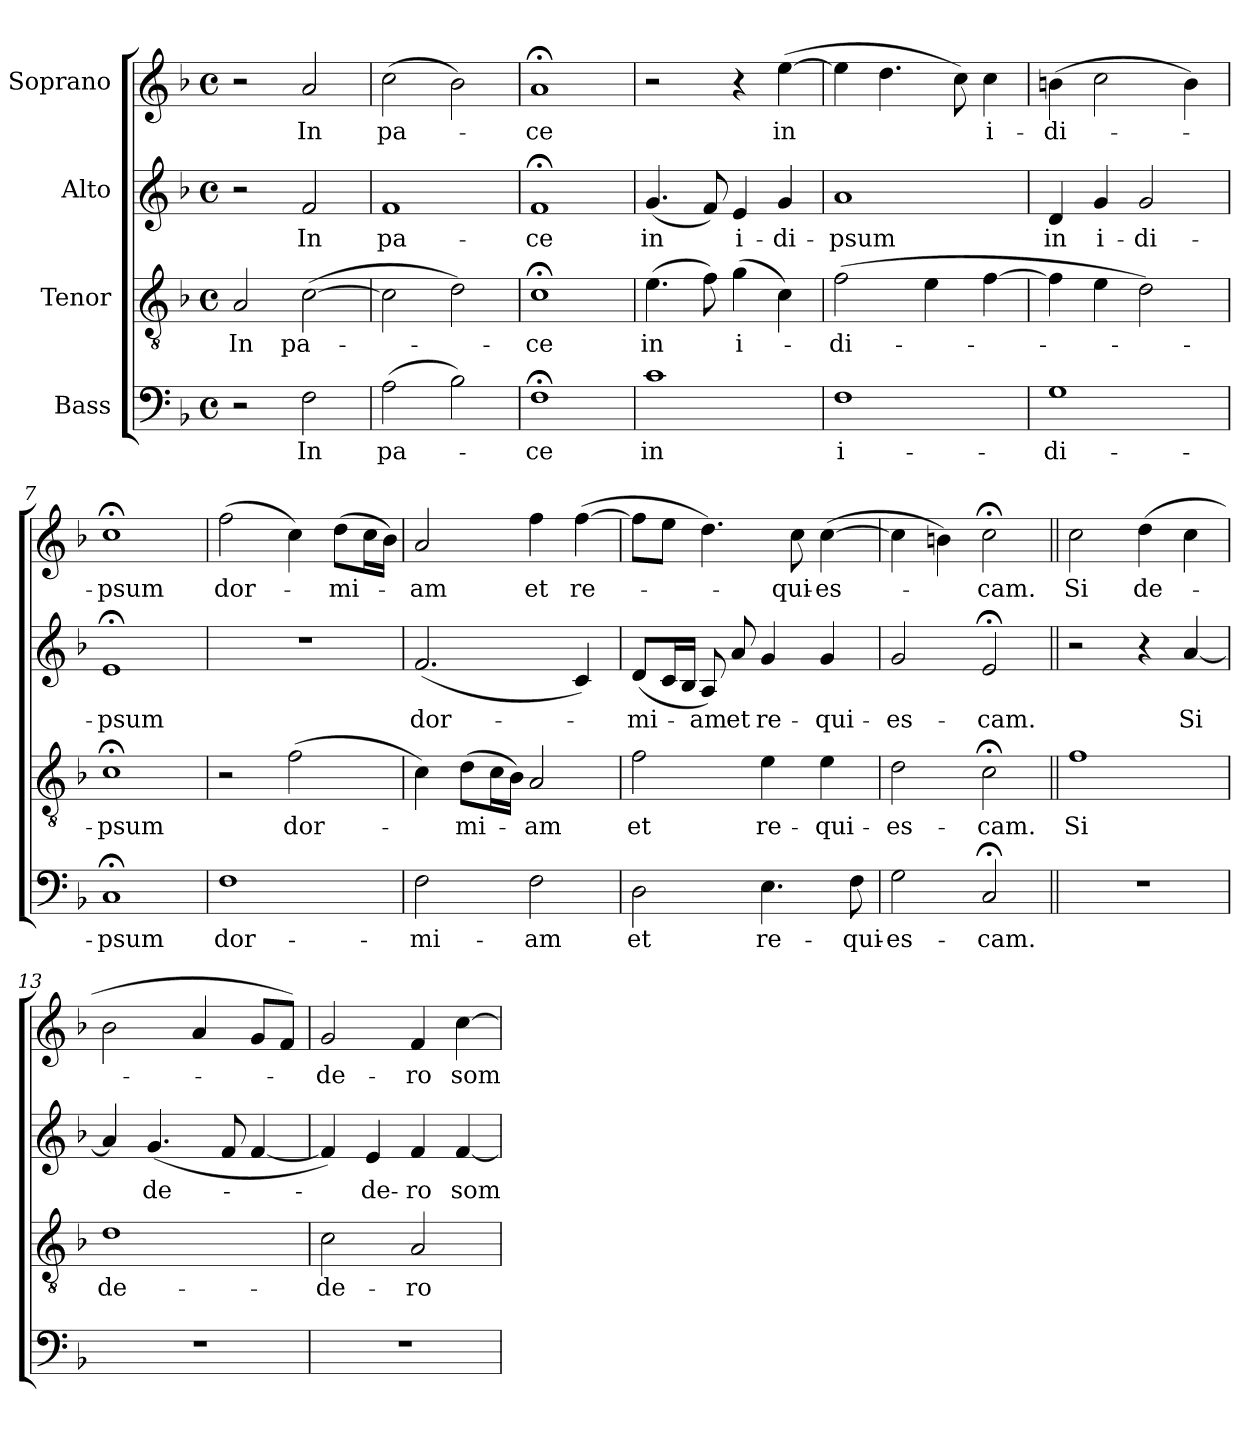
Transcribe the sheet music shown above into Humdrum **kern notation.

**kern	**text	**kern	**text	**kern	**text	**kern	**text
*part4	*part4	*part3	*part3	*part2	*part2	*part1	*part1
*staff4	*staff4	*staff3	*staff3	*staff2	*staff2	*staff1	*staff1
*I"Bass	*	*I"Tenor	*	*I"Alto	*	*I"Soprano	*
*clefF4	*	*clefGv2	*	*clefG2	*	*clefG2	*
*k[b-]	*	*k[b-]	*	*k[b-]	*	*k[b-]	*
*F:	*	*F:	*	*F:	*	*F:	*
*M4/4	*	*M4/4	*	*M4/4	*	*M4/4	*
*met(c)	*	*met(c)	*	*met(c)	*	*met(c)	*
=1	=1	=1	=1	=1	=1	=1	=1
2r	.	2A/	In	2r	.	2r	.
2F\	In	([2c\	pa-	2f/	In	2a/	In
=2	=2	=2	=2	=2	=2	=2	=2
(2A\	pa-	2c\]	.	1f	pa-	(2cc\	pa-
2B-\)	.	2d\)	.	.	.	2b-\)	.
=3	=3	=3	=3	=3	=3	=3	=3
1F;<	-ce	1c;<	-ce	1f;<	-ce	1a;<	-ce
=4	=4	=4	=4	=4	=4	=4	=4
1c	in	(4.e\	in	(4.g/	in	2r	.
.	.	8f\)	.	8f/)	.	.	.
.	.	(4g\	i-	4e/	i-	4r	.
.	.	4c\)	.	4g/	-di-	([4ee\	in
=5	=5	=5	=5	=5	=5	=5	=5
1F	i-	(2f\	-di-	1a	-psum	4ee\]	.
.	.	.	.	.	.	4.dd\	.
.	.	4e\	.	.	.	.	.
.	.	.	.	.	.	8cc\)	.
.	.	[4f\	.	.	.	4cc\	i-
=6	=6	=6	=6	=6	=6	=6	=6
1G	-di-	4f\]	.	4d/	in	(4bn\	-di-
.	.	4e\	.	4g/	i-	2cc\	.
.	.	2d\)	.	2g/	-di-	.	.
.	.	.	.	.	.	4b\)	.
!!LO:LB:g=z
=7	=7	=7	=7	=7	=7	=7	=7
1C;<	-psum	1c;<	-psum	1e;<	-psum	1cc;<	-psum
=8	=8	=8	=8	=8	=8	=8	=8
1F	dor-	2r	.	1r	.	(2ff\	dor-
.	.	(2f\	dor-	.	.	4cc\)	.
.	.	.	.	.	.	(8dd\L	-mi-
.	.	.	.	.	.	16cc\L	.
.	.	.	.	.	.	16b-\JJ)	.
=9	=9	=9	=9	=9	=9	=9	=9
2F\	-mi-	4c\)	.	(2.f/	dor-	2a/	-am
.	.	(8d\L	-mi-	.	.	.	.
.	.	16c\L	.	.	.	.	.
.	.	16B-\JJ)	.	.	.	.	.
2F\	-am	2A/	-am	.	.	4ff\	et
.	.	.	.	4c/)	.	([4ff\	re-
=10	=10	=10	=10	=10	=10	=10	=10
2D\	et	2f\	et	(8d/L	-mi-	8ff\L]	.
.	.	.	.	16c/L	.	8ee\J	.
.	.	.	.	16B-/JJ	.	.	.
.	.	.	.	8A/)	-am	4.dd\)	.
.	.	.	.	8a/	et	.	.
4.E\	re-	4e\	re-	4g/	re-	.	.
.	.	.	.	.	.	8cc\	-qui-
.	.	4e\	-qui-	4g/	-qui-	([4cc\	-es-
8F\	-qui-	.	.	.	.	.	.
=11	=11	=11	=11	=11	=11	=11	=11
2G\	-es-	2d\	-es-	2g/	-es-	4cc\]	.
.	.	.	.	.	.	4bn\)	.
2C;</	-cam.	2c;<\	-cam.	2e;</	-cam.	2cc;<\	-cam.
!!LO:PB:g=z
=12||	=12||	=12||	=12||	=12||	=12||	=12||	=12||
1r	.	1f	Si	2r	.	2cc\	Si
.	.	.	.	4r	.	(4dd\	de-
.	.	.	.	[4a/	Si	4cc\	.
=13	=13	=13	=13	=13	=13	=13	=13
1r	.	1d	de-	4a/]	.	2b-\	.
.	.	.	.	(4.g/	de-	.	.
.	.	.	.	.	.	4a/	.
.	.	.	.	8f/	.	.	.
.	.	.	.	[4f/	.	8g/L	.
.	.	.	.	.	.	8f/J)	.
=14	=14	=14	=14	=14	=14	=14	=14
1r	.	2c\	-de-	4f/])	.	2g/	-de-
.	.	.	.	4e/	-de-	.	.
.	.	2A/	-ro	4f/	-ro	4f/	-ro
.	.	.	.	[4f/	som-	[4cc\	som-
=	=	=	=	=	=	=	=
*-	*-	*-	*-	*-	*-	*-	*-
